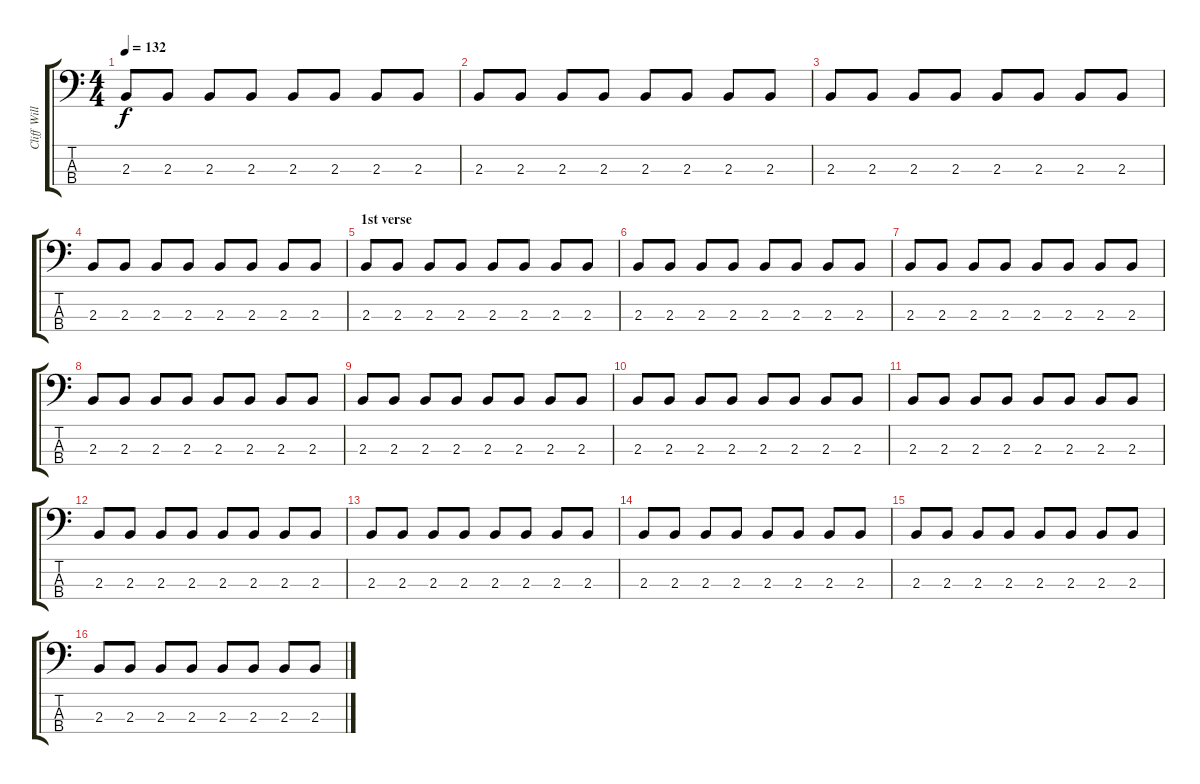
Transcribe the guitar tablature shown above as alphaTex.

\track ("Cliff Williams" "Cliff Will") {instrument electricbassfinger}
\staff {score tabs}
\tuning (G2 D2 A1 E1) {hide}
\ts (4 4)
\tempo 132
\clef f4
\ks c
2.3.8{dy f} 2.3.8 2.3.8 2.3.8 2.3.8 2.3.8 2.3.8 2.3.8 |
2.3.8 2.3.8 2.3.8 2.3.8 2.3.8 2.3.8 2.3.8 2.3.8 |
2.3.8 2.3.8 2.3.8 2.3.8 2.3.8 2.3.8 2.3.8 2.3.8 |
2.3.8 2.3.8 2.3.8 2.3.8 2.3.8 2.3.8 2.3.8 2.3.8 |
\section ("" "1st verse")
2.3.8 2.3.8 2.3.8 2.3.8 2.3.8 2.3.8 2.3.8 2.3.8 |
2.3.8 2.3.8 2.3.8 2.3.8 2.3.8 2.3.8 2.3.8 2.3.8 |
2.3.8 2.3.8 2.3.8 2.3.8 2.3.8 2.3.8 2.3.8 2.3.8 |
2.3.8 2.3.8 2.3.8 2.3.8 2.3.8 2.3.8 2.3.8 2.3.8 |
2.3.8 2.3.8 2.3.8 2.3.8 2.3.8 2.3.8 2.3.8 2.3.8 |
2.3.8 2.3.8 2.3.8 2.3.8 2.3.8 2.3.8 2.3.8 2.3.8 |
2.3.8 2.3.8 2.3.8 2.3.8 2.3.8 2.3.8 2.3.8 2.3.8 |
2.3.8 2.3.8 2.3.8 2.3.8 2.3.8 2.3.8 2.3.8 2.3.8 |
2.3.8 2.3.8 2.3.8 2.3.8 2.3.8 2.3.8 2.3.8 2.3.8 |
2.3.8 2.3.8 2.3.8 2.3.8 2.3.8 2.3.8 2.3.8 2.3.8 |
2.3.8 2.3.8 2.3.8 2.3.8 2.3.8 2.3.8 2.3.8 2.3.8 |
2.3.8 2.3.8 2.3.8 2.3.8 2.3.8 2.3.8 2.3.8 2.3.8
